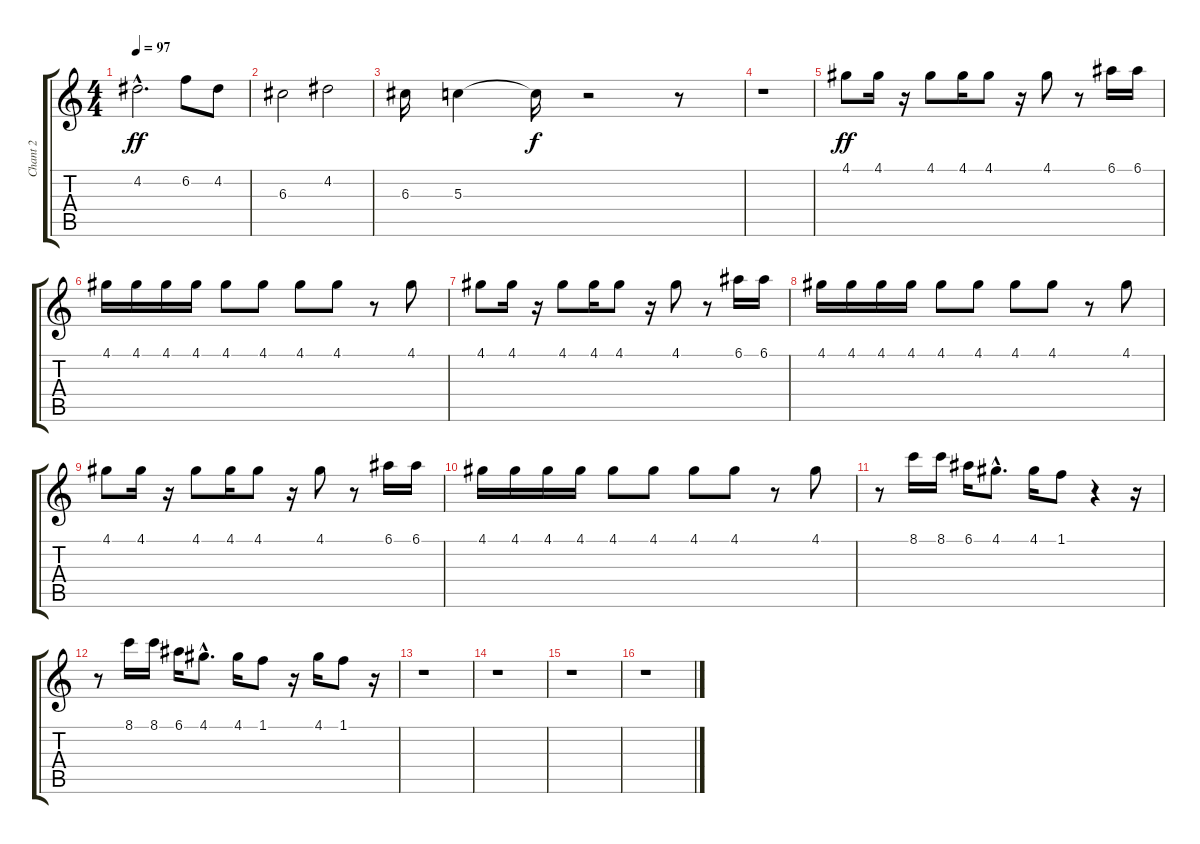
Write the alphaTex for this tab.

\track ("Chant 2" "Chant 2") {instrument electricbassfinger}
\staff {score tabs}
\tuning (E4 B3 G3 D3 A2 E2) {hide}
\ts (4 4)
\tempo 97
\clef g2
\ks c
4.2{hac}.2{d dy ff} 6.2.8 4.2.8 |
6.3.2 4.2.2 |
6.3.16 5.3.4 5.3{t}.16{dy f} r.2 r.8 |
r.1 |
4.1.8{dy ff} 4.1.16 r.16 4.1.8 4.1.16 4.1.8 r.16 4.1.8 r.8 6.1.16 6.1.16 |
4.1.16 4.1.16 4.1.16 4.1.16 4.1.8 4.1.8 4.1.8 4.1.8 r.8 4.1.8 |
4.1.8 4.1.16 r.16 4.1.8 4.1.16 4.1.8 r.16 4.1.8 r.8 6.1.16 6.1.16 |
4.1.16 4.1.16 4.1.16 4.1.16 4.1.8 4.1.8 4.1.8 4.1.8 r.8 4.1.8 |
4.1.8 4.1.16 r.16 4.1.8 4.1.16 4.1.8 r.16 4.1.8 r.8 6.1.16 6.1.16 |
4.1.16 4.1.16 4.1.16 4.1.16 4.1.8 4.1.8 4.1.8 4.1.8 r.8 4.1.8 |
r.8 8.1.16 8.1.16 6.1.16 4.1{hac}.8{d} 4.1.16 1.1.8 r.4 r.16 |
r.8 8.1.16 8.1.16 6.1.16 4.1{hac}.8{d} 4.1.16 1.1.8 r.16 4.1.16 1.1.8 r.16 |
r.1 |
r.1 |
r.1 |
r.1
